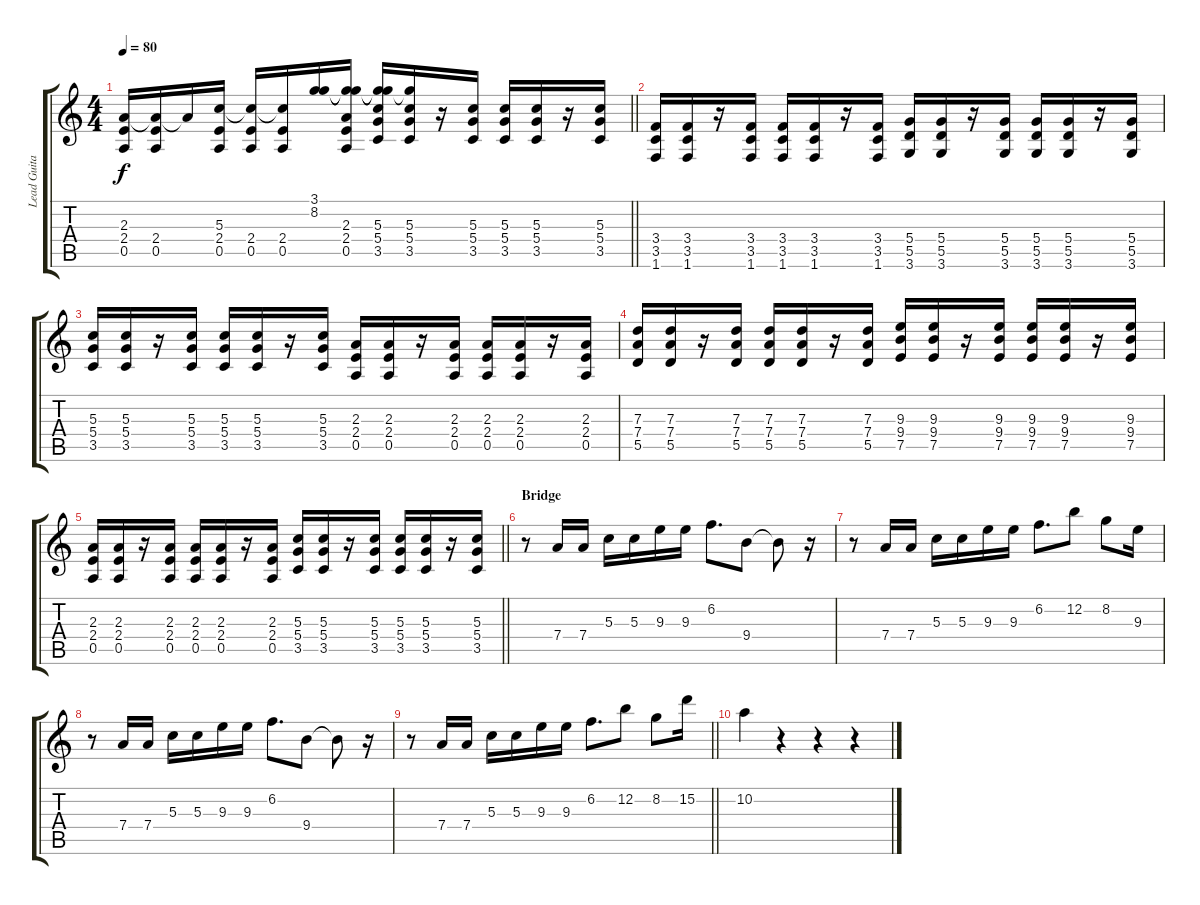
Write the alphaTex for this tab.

\track ("Lead Guitar" "Lead Guita") {instrument electricguitarmuted}
\staff {score tabs}
\tuning (E4 B3 G3 D3 A2 E2) {hide}
\ts (4 4)
\tempo 80
\clef g2
\barLineRight lightlight
\ks c
(2.3 2.4 0.5).16{dy f} (2.3{t} 2.4 0.5).16 2.3{t}.16 (5.3 2.4 0.5).16 (5.3{t} 2.4 0.5).16 (5.3{t} 2.4 0.5).16 (3.1 8.2).16 (3.1{t} 8.2{t} 2.3 2.4 0.5).16 (3.1{t} 8.2{t} 5.3 5.4 3.5).16 (3.1{t} 5.3 5.4 3.5).16 r.16 (5.3 5.4 3.5).16 (5.3 5.4 3.5).16 (5.3 5.4 3.5).16 r.16 (5.3 5.4 3.5).16 |
(3.4 3.5 1.6).16 (3.4 3.5 1.6).16 r.16 (3.4 3.5 1.6).16 (3.4 3.5 1.6).16 (3.4 3.5 1.6).16 r.16 (3.4 3.5 1.6).16 (5.4 5.5 3.6).16 (5.4 5.5 3.6).16 r.16 (5.4 5.5 3.6).16 (5.4 5.5 3.6).16 (5.4 5.5 3.6).16 r.16 (5.4 5.5 3.6).16 |
(5.3 5.4 3.5).16 (5.3 5.4 3.5).16 r.16 (5.3 5.4 3.5).16 (5.3 5.4 3.5).16 (5.3 5.4 3.5).16 r.16 (5.3 5.4 3.5).16 (2.3 2.4 0.5).16 (2.3 2.4 0.5).16 r.16 (2.3 2.4 0.5).16 (2.3 2.4 0.5).16 (2.3 2.4 0.5).16 r.16 (2.3 2.4 0.5).16 |
(7.3 7.4 5.5).16 (7.3 7.4 5.5).16 r.16 (7.3 7.4 5.5).16 (7.3 7.4 5.5).16 (7.3 7.4 5.5).16 r.16 (7.3 7.4 5.5).16 (9.3 9.4 7.5).16 (9.3 9.4 7.5).16 r.16 (9.3 9.4 7.5).16 (9.3 9.4 7.5).16 (9.3 9.4 7.5).16 r.16 (9.3 9.4 7.5).16 |
\barLineRight lightlight
(2.3 2.4 0.5).16 (2.3 2.4 0.5).16 r.16 (2.3 2.4 0.5).16 (2.3 2.4 0.5).16 (2.3 2.4 0.5).16 r.16 (2.3 2.4 0.5).16 (5.3 5.4 3.5).16 (5.3 5.4 3.5).16 r.16 (5.3 5.4 3.5).16 (5.3 5.4 3.5).16 (5.3 5.4 3.5).16 r.16 (5.3 5.4 3.5).16 |
\section ("" "Bridge")
r.8 7.4.16 7.4.16 5.3.16 5.3.16 9.3.16 9.3.16 6.2.8{d} 9.4.8 9.4{t}.8 r.16 |
r.8 7.4.16 7.4.16 5.3.16 5.3.16 9.3.16 9.3.16 6.2.8{d} 12.2.8 8.2.8 9.3.16 |
r.8 7.4.16 7.4.16 5.3.16 5.3.16 9.3.16 9.3.16 6.2.8{d} 9.4.8 9.4{t}.8 r.16 |
\barLineRight lightlight
r.8 7.4.16 7.4.16 5.3.16 5.3.16 9.3.16 9.3.16 6.2.8{d} 12.2.8 8.2.8 15.2.16 |
10.2.4 r.4 r.4 r.4
